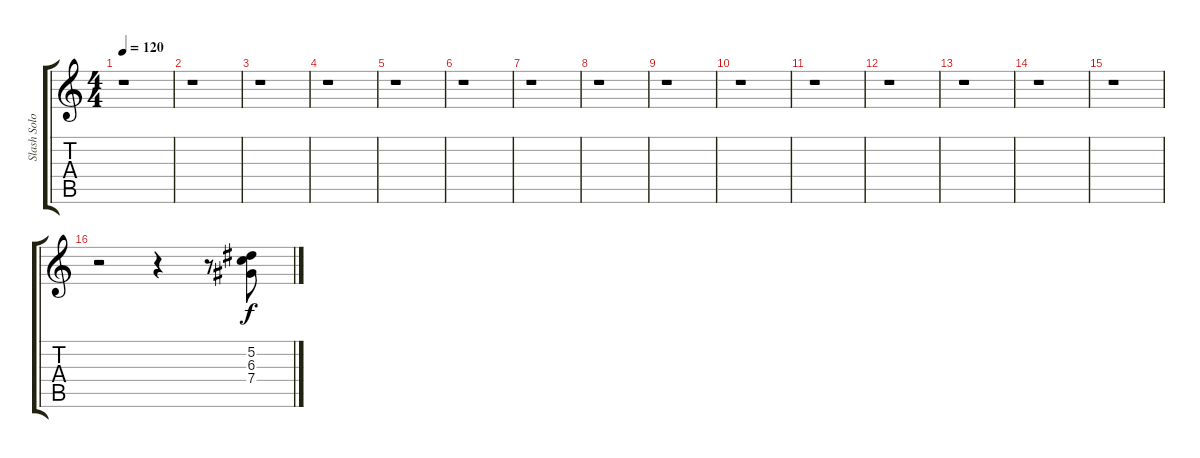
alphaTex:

\track ("Slash Solo" "Slash Solo") {instrument acousticguitarsteel}
\staff {score tabs}
\tuning (Eb4 Bb3 Gb3 Db3 Ab2 Eb2) {hide}
\ts (4 4)
\tempo 120
\clef g2
\ks c
r.1{dy f} |
r.1 |
r.1 |
r.1 |
r.1 |
r.1 |
r.1 |
r.1 |
r.1 |
r.1 |
r.1 |
r.1 |
r.1 |
r.1 |
r.1 |
r.2 r.4 r.8 (5.2{ss} 6.3{ss} 7.4{ss}).8
